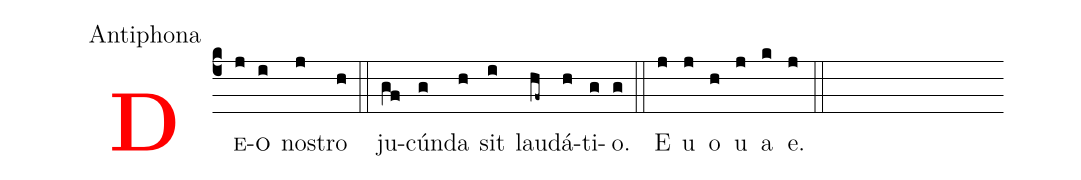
office-part: Antiphona;
%%
<v>\bf\textcolor{red}{D}</v><v>\sc{e}</v>(c4j)<v>\sc{o}</v>(i) nos(j)tro(h) (::) ju(gf)cún(g)da(h) sit(i) lau(hf~)dá(h)ti(g)o.(g) (::) E(j) u(j) o(h) u(j) a(k) e.(j) (::)
